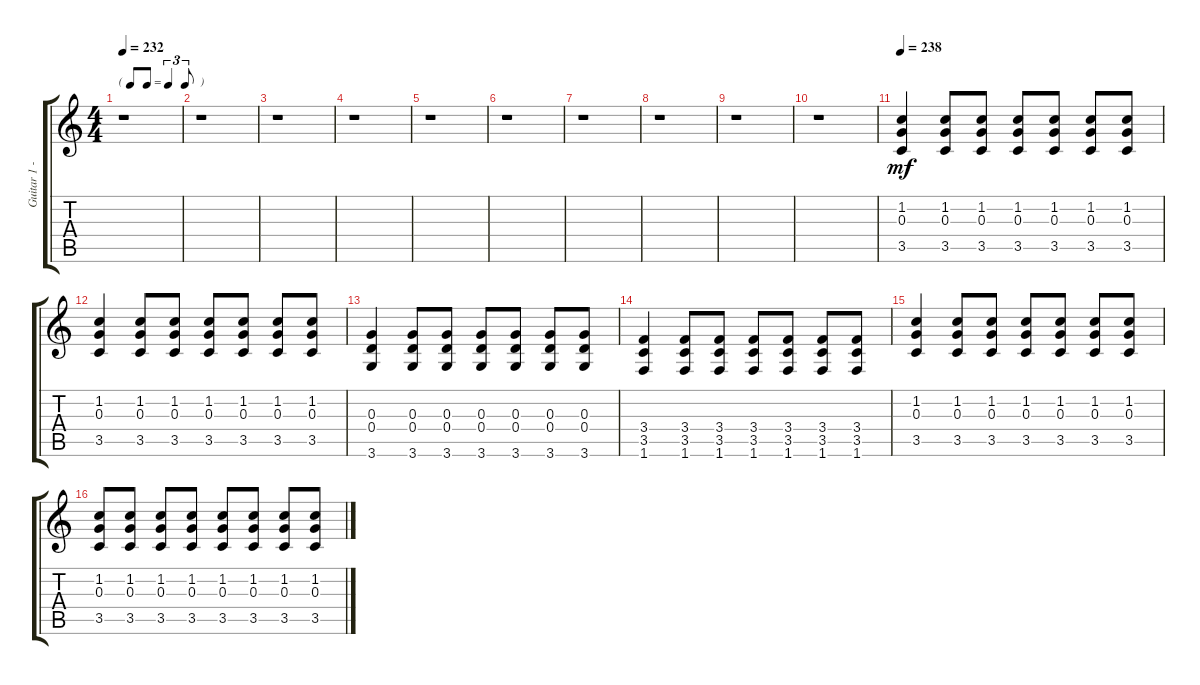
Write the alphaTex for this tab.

\track ("Guitar 1 - Tom" "Guitar 1 -") {instrument distortionguitar}
\staff {score tabs}
\tuning (E4 B3 G3 D3 A2 E2) {hide}
\ts (4 4)
\tf triplet8th
\tempo 232
\clef g2
\ks c
r.1{dy ff} |
r.1 |
r.1 |
r.1 |
r.1 |
r.1 |
r.1 |
r.1 |
r.1 |
r.1 |
\tempo 238
(1.2 0.3 3.5).4{dy mf} (1.2 0.3 3.5).8 (1.2 0.3 3.5).8 (1.2 0.3 3.5).8 (1.2 0.3 3.5).8 (1.2 0.3 3.5).8 (1.2 0.3 3.5).8 |
(1.2 0.3 3.5).4 (1.2 0.3 3.5).8 (1.2 0.3 3.5).8 (1.2 0.3 3.5).8 (1.2 0.3 3.5).8 (1.2 0.3 3.5).8 (1.2 0.3 3.5).8 |
(0.3 0.4 3.6).4 (0.3 0.4 3.6).8 (0.3 0.4 3.6).8 (0.3 0.4 3.6).8 (0.3 0.4 3.6).8 (0.3 0.4 3.6).8 (0.3 0.4 3.6).8 |
(3.4 3.5 1.6).4 (3.4 3.5 1.6).8 (3.4 3.5 1.6).8 (3.4 3.5 1.6).8 (3.4 3.5 1.6).8 (3.4 3.5 1.6).8 (3.4 3.5 1.6).8 |
(1.2 0.3 3.5).4 (1.2 0.3 3.5).8 (1.2 0.3 3.5).8 (1.2 0.3 3.5).8 (1.2 0.3 3.5).8 (1.2 0.3 3.5).8 (1.2 0.3 3.5).8 |
(1.2 0.3 3.5).8 (1.2 0.3 3.5).8 (1.2 0.3 3.5).8 (1.2 0.3 3.5).8 (1.2 0.3 3.5).8 (1.2 0.3 3.5).8 (1.2 0.3 3.5).8 (1.2 0.3 3.5).8
